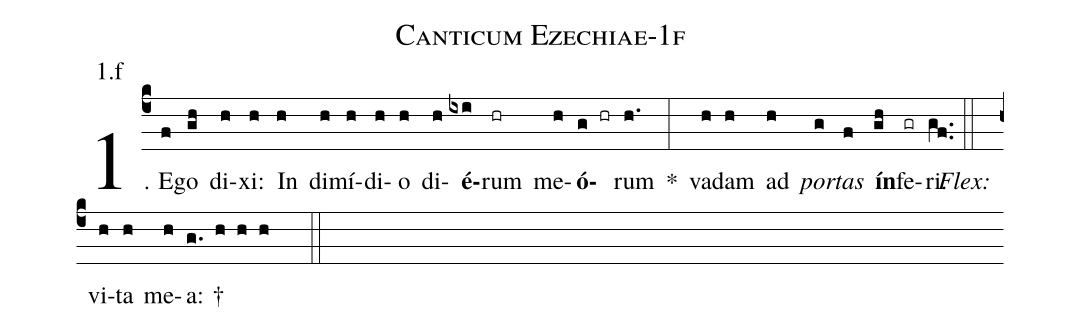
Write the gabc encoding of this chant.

name: Canticum Ezechiae-1f;
annotation: 1.f;
%%
(c4)1. E(f)go(gh) di(h)xi:(h) In(h) di(h)mí(h)di(h)o(h) di(h)<b>é</b>(ixi)rum(hr) me(h)<b>ó</b>(g hr)rum(h.) *(:) va(h)dam(h) ad(h) <i>por</i>(g)<i>tas</i>(f) <b>ín</b>(gh)fe(gr)ri.(gf..) (::)
<i>Flex:</i>()  vi(h)ta(h) me(h)a: †(g. h h h  ::)
